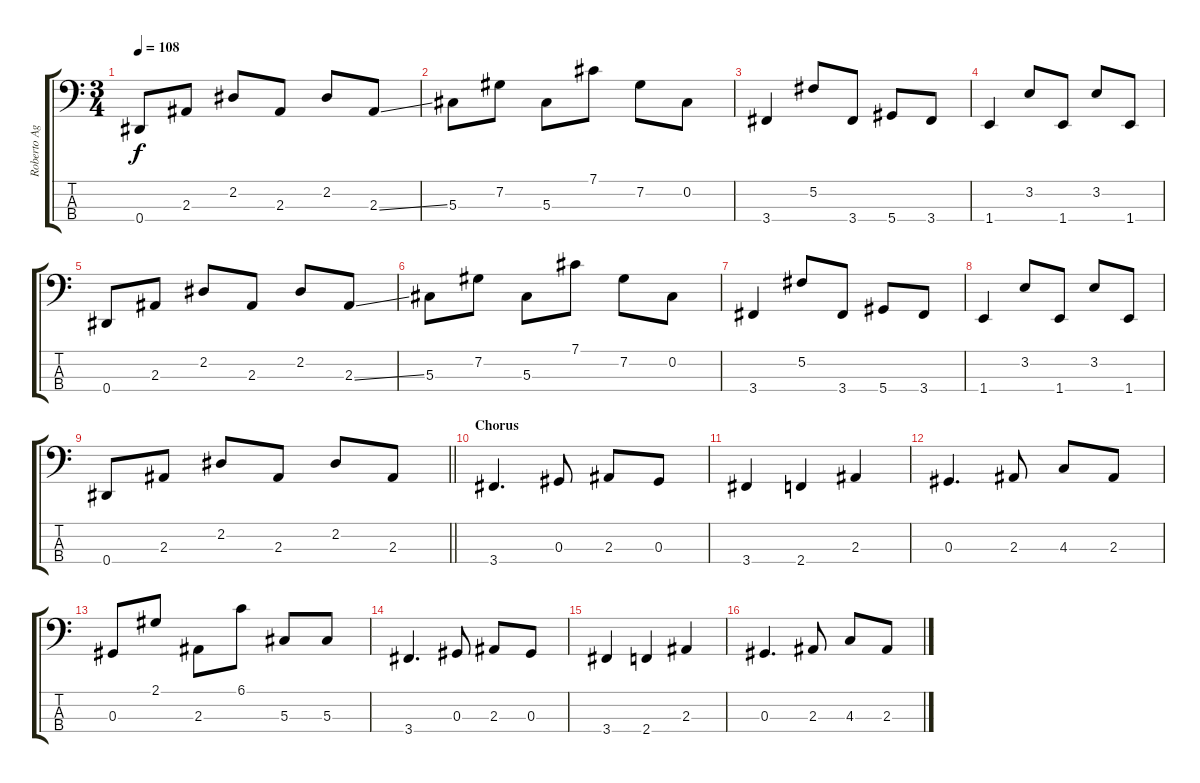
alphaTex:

\track ("Roberto Agustin Miguel Santiago Samuel T" "Roberto Ag") {instrument electricbassfinger}
\staff {score tabs}
\tuning (Gb2 Db2 Ab1 Eb1) {hide}
\ts (3 4)
\tempo 108
\clef f4
\ks c
0.4.8{dy f} 2.3.8 2.2.8 2.3.8 2.2.8 2.3{ss}.8 |
5.3.8 7.2.8 5.3.8 7.1.8 7.2.8 0.2.8 |
3.4.4 5.2.8 3.4.8 5.4.8 3.4.8 |
1.4.4 3.2.8 1.4.8 3.2.8 1.4.8 |
0.4.8 2.3.8 2.2.8 2.3.8 2.2.8 2.3{ss}.8 |
5.3.8 7.2.8 5.3.8 7.1.8 7.2.8 0.2.8 |
3.4.4 5.2.8 3.4.8 5.4.8 3.4.8 |
1.4.4 3.2.8 1.4.8 3.2.8 1.4.8 |
\barLineRight lightlight
0.4.8 2.3.8 2.2.8 2.3.8 2.2.8 2.3.8 |
\section ("" "Chorus")
3.4.4{d} 0.3.8 2.3.8 0.3.8 |
3.4.4 2.4.4 2.3.4 |
0.3.4{d} 2.3.8 4.3.8 2.3.8 |
0.3.8 2.1.8 2.3.8 6.1.8 5.3.8 5.3.8 |
3.4.4{d} 0.3.8 2.3.8 0.3.8 |
3.4.4 2.4.4 2.3.4 |
0.3.4{d} 2.3.8 4.3.8 2.3.8
